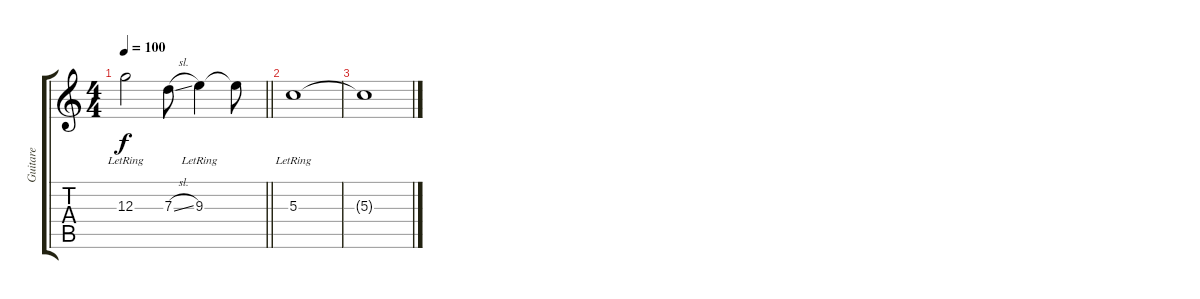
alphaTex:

\track ("Guitare" "Guitare") {instrument electricguitarclean}
\staff {score tabs}
\tuning (E4 B3 G3 D3 A2 E2) {hide}
\ts (4 4)
\tempo 100
\clef g2
\barLineRight lightlight
\ks c
12.3{lr}.2{dy f} 7.3{sl}.8 9.3{lr}.4 9.3{t}.8 |
5.3{lr}.1 |
5.3{t}.1
